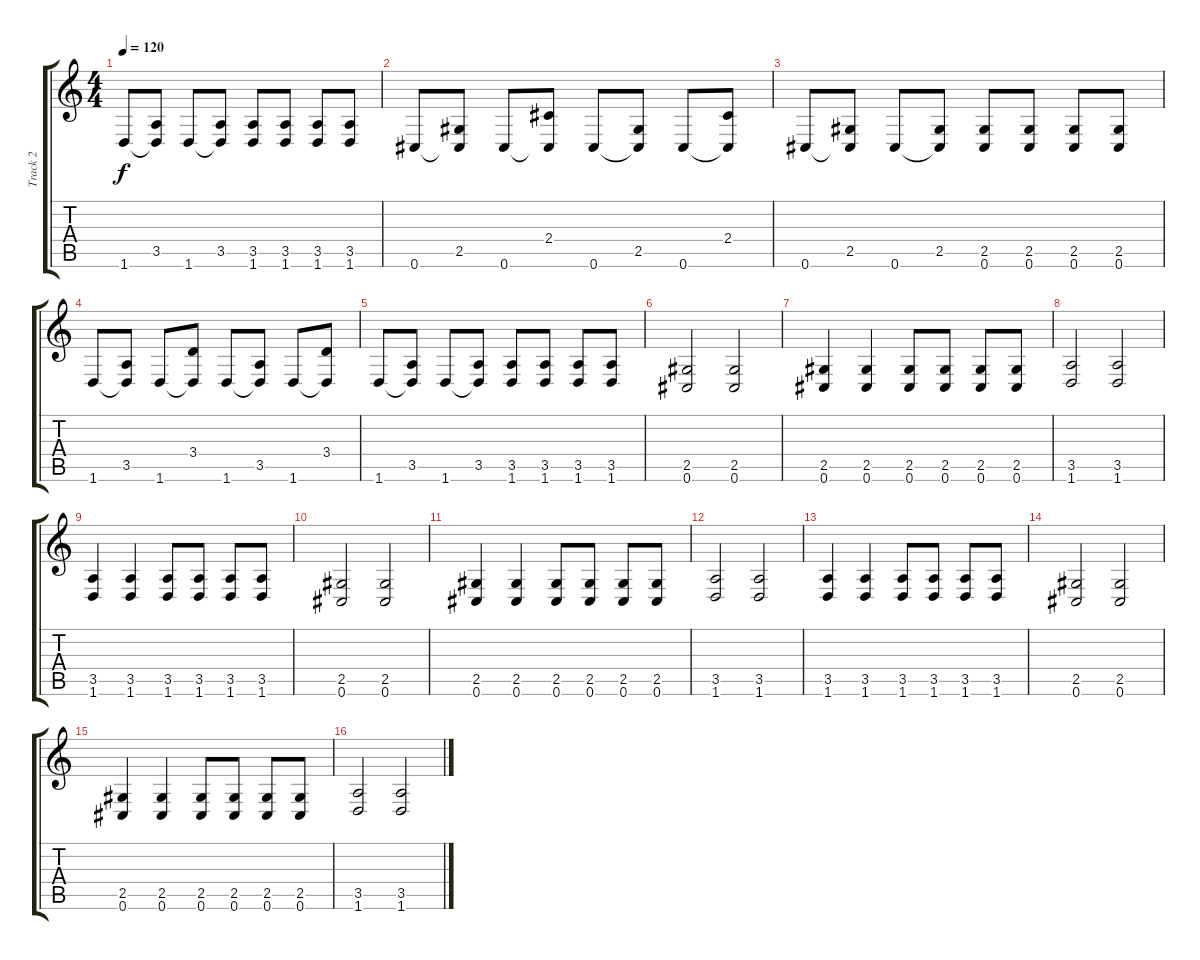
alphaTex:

\track ("Track 2" "Track 2") {instrument distortionguitar}
\staff {score tabs}
\tuning (Db4 Ab3 E3 B2 Gb2 Db2) {hide}
\ts (4 4)
\tempo 120
\clef g2
\ks c
1.6.8{dy f} (3.5 1.6{t}).8 1.6.8 (3.5 1.6{t}).8 (3.5 1.6).8 (3.5 1.6).8 (3.5 1.6).8 (3.5 1.6).8 |
0.6.8 (2.5 0.6{t}).8 0.6.8 (2.4 0.6{t}).8 0.6.8 (2.5 0.6{t}).8 0.6.8 (2.4 0.6{t}).8 |
0.6.8 (2.5 0.6{t}).8 0.6.8 (2.5 0.6{t}).8 (2.5 0.6).8 (2.5 0.6).8 (2.5 0.6).8 (2.5 0.6).8 |
1.6.8 (3.5 1.6{t}).8 1.6.8 (3.4 1.6{t}).8 1.6.8 (3.5 1.6{t}).8 1.6.8 (3.4 1.6{t}).8 |
1.6.8 (3.5 1.6{t}).8 1.6.8 (3.5 1.6{t}).8 (3.5 1.6).8 (3.5 1.6).8 (3.5 1.6).8 (3.5 1.6).8 |
(2.5 0.6).2 (2.5 0.6).2 |
(2.5 0.6).4 (2.5 0.6).4 (2.5 0.6).8 (2.5 0.6).8 (2.5 0.6).8 (2.5 0.6).8 |
(3.5 1.6).2 (3.5 1.6).2 |
(3.5 1.6).4 (3.5 1.6).4 (3.5 1.6).8 (3.5 1.6).8 (3.5 1.6).8 (3.5 1.6).8 |
(2.5 0.6).2 (2.5 0.6).2 |
(2.5 0.6).4 (2.5 0.6).4 (2.5 0.6).8 (2.5 0.6).8 (2.5 0.6).8 (2.5 0.6).8 |
(3.5 1.6).2 (3.5 1.6).2 |
(3.5 1.6).4 (3.5 1.6).4 (3.5 1.6).8 (3.5 1.6).8 (3.5 1.6).8 (3.5 1.6).8 |
(2.5 0.6).2 (2.5 0.6).2 |
(2.5 0.6).4 (2.5 0.6).4 (2.5 0.6).8 (2.5 0.6).8 (2.5 0.6).8 (2.5 0.6).8 |
(3.5 1.6).2 (3.5 1.6).2
